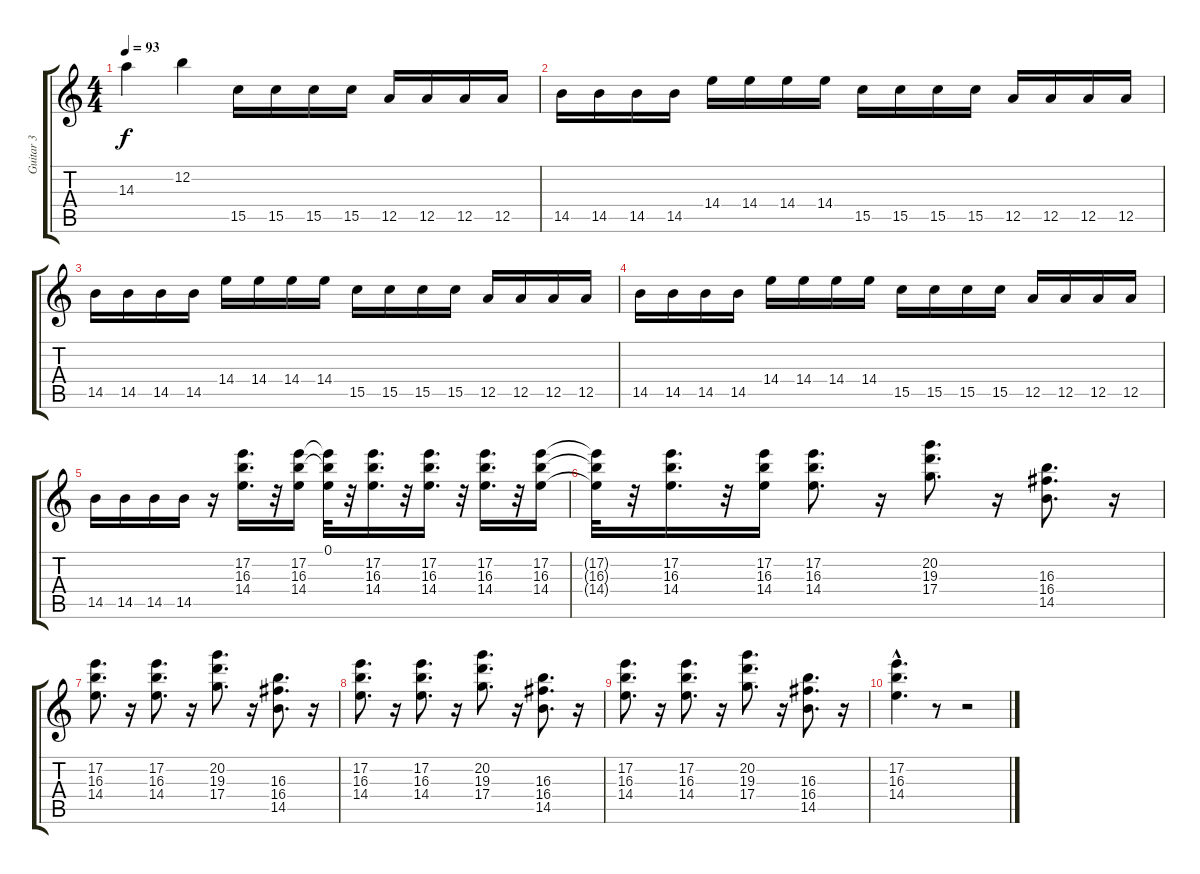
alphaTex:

\track ("Guitar 3" "Guitar 3") {instrument acousticguitarnylon}
\staff {score tabs}
\tuning (E4 B3 G3 D3 A2 E2) {hide}
\ts (4 4)
\tempo 93
\clef g2
\ks c
14.3.4{dy f} 12.2.4 15.5.16 15.5.16 15.5.16 15.5.16 12.5.16 12.5.16 12.5.16 12.5.16 |
14.5.16 14.5.16 14.5.16 14.5.16 14.4.16 14.4.16 14.4.16 14.4.16 15.5.16 15.5.16 15.5.16 15.5.16 12.5.16 12.5.16 12.5.16 12.5.16 |
14.5.16 14.5.16 14.5.16 14.5.16 14.4.16 14.4.16 14.4.16 14.4.16 15.5.16 15.5.16 15.5.16 15.5.16 12.5.16 12.5.16 12.5.16 12.5.16 |
14.5.16 14.5.16 14.5.16 14.5.16 14.4.16 14.4.16 14.4.16 14.4.16 15.5.16 15.5.16 15.5.16 15.5.16 12.5.16 12.5.16 12.5.16 12.5.16 |
14.5.16 14.5.16 14.5.16 14.5.16 r.16 (17.2 16.3 14.4).16{d} r.32 (17.2 16.3 14.4).16 (0.1 17.2{t} 16.3{t}).32 r.32 (17.2 16.3 14.4).16{d} r.32 (17.2 16.3 14.4).16{d} r.32 (17.2 16.3 14.4).16{d} r.32 (17.2 16.3 14.4).16 |
(17.2{t} 16.3{t} 14.4{t}).32 r.32 (17.2 16.3 14.4).16{d} r.32 (17.2 16.3 14.4).16 (17.2 16.3 14.4).8{d} r.16 (20.2 19.3 17.4).8{d} r.16 (16.3 16.4 14.5).8{d} r.16 |
(17.2 16.3 14.4).8{d} r.16 (17.2 16.3 14.4).8{d} r.16 (20.2 19.3 17.4).8{d} r.16 (16.3 16.4 14.5).8{d} r.16 |
(17.2 16.3 14.4).8{d} r.16 (17.2 16.3 14.4).8{d} r.16 (20.2 19.3 17.4).8{d} r.16 (16.3 16.4 14.5).8{d} r.16 |
(17.2 16.3 14.4).8{d} r.16 (17.2 16.3 14.4).8{d} r.16 (20.2 19.3 17.4).8{d} r.16 (16.3 16.4 14.5).8{d} r.16 |
(17.2{hac} 16.3{hac} 14.4{hac}).4{d} r.8 r.2
